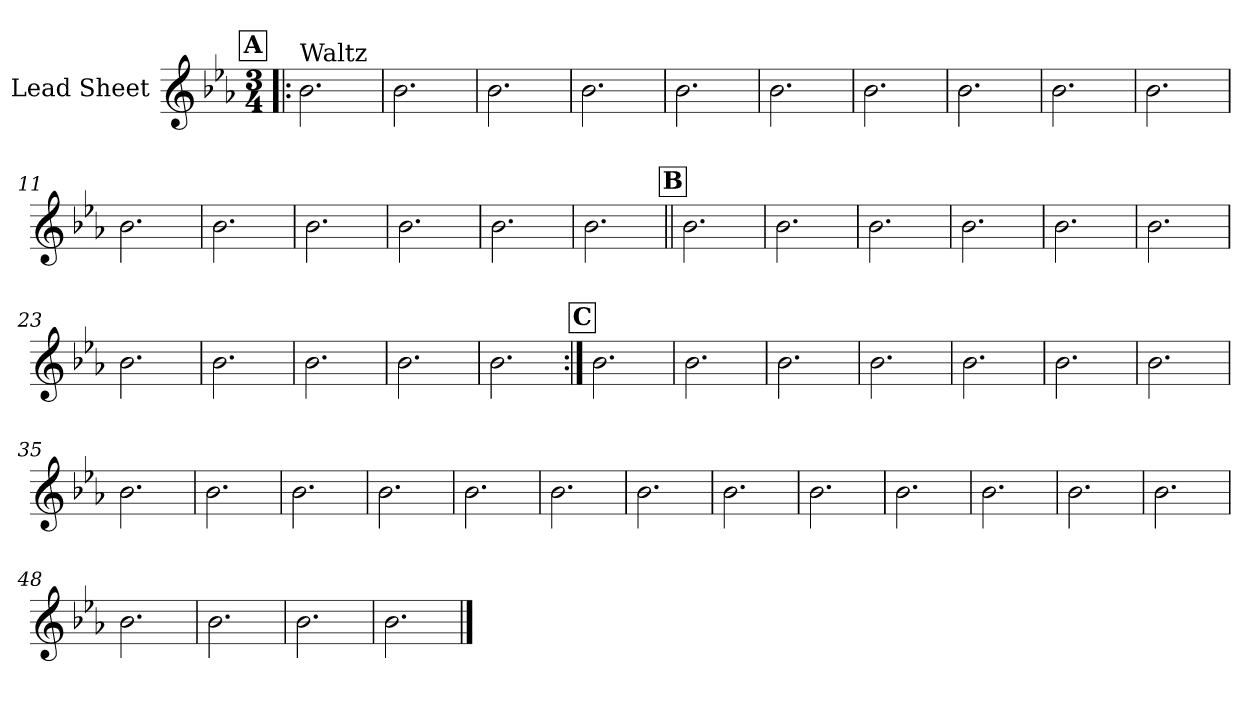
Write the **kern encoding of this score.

**kern
*part1
*staff1
*I"Lead Sheet
*clefG2
*k[b-e-a-]
*E-:
*M3/4
!!LO:REH:place=s1:a:fs=14:t=A
=1!|:
!LO:TX:a:t=Waltz
2.b-\
=2
2.b-\
=3
2.b-\
=4
2.b-\
=5
2.b-\
=6
2.b-\
=7
2.b-\
=8
2.b-\
!!LO:LB:g=z
=9
2.b-\
=10
2.b-\
=11
2.b-\
=12
2.b-\
=13
2.b-\
=14
2.b-\
=15
2.b-\
=16
2.b-\
!!LO:LB:g=z
!!LO:REH:place=s1:a:fs=14:t=B
=17||
2.b-\
=18
2.b-\
=19
2.b-\
=20
2.b-\
!!LO:LB:g=z
=21
2.b-\
=22
2.b-\
=23
2.b-\
=24
2.b-\
!!LO:LB:g=z
=25
2.b-\
=26
2.b-\
=27
2.b-\
!!LO:LB:g=z
!!LO:REH:place=s1:a:fs=14:t=C
=28:|!
2.b-\
=29
2.b-\
=30
2.b-\
=31
2.b-\
=32
2.b-\
=33
2.b-\
=34
2.b-\
=35
2.b-\
!!LO:LB:g=z
=36
2.b-\
=37
2.b-\
=38
2.b-\
=39
2.b-\
=40
2.b-\
=41
2.b-\
=42
2.b-\
=43
2.b-\
!!LO:LB:g=z
=44
2.b-\
=45
2.b-\
=46
2.b-\
=47
2.b-\
=48
2.b-\
=49
2.b-\
=50
2.b-\
=51
2.b-\
==
*-
